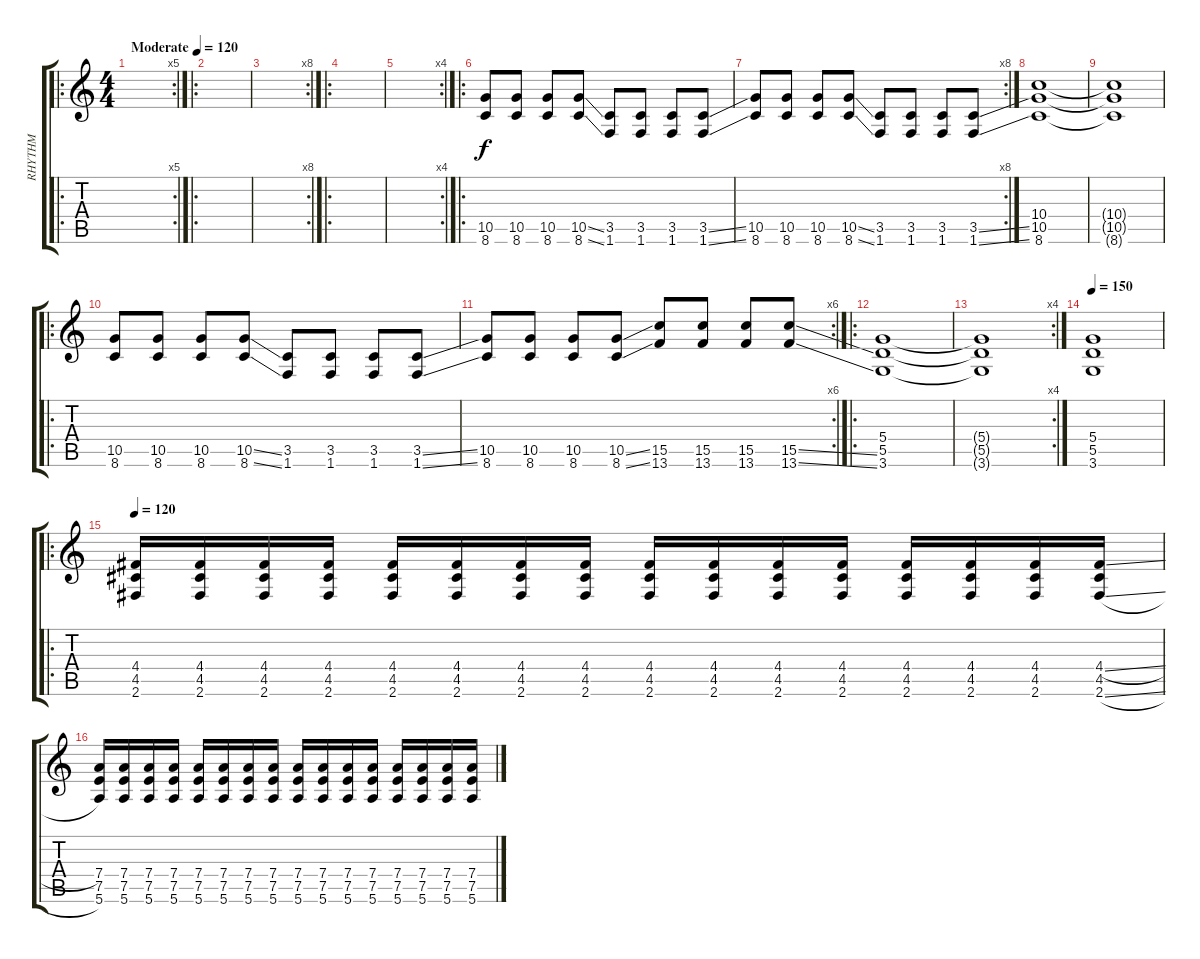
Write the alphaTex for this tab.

\track ("RHYTHM" "RHYTHM") {instrument distortionguitar}
\staff {score tabs}
\tuning (E4 B3 G3 D3 A2 E2) {hide}
\ro
\rc 5
\ts (4 4)
\tempo (120 "Moderate")
\clef g2
\ks c
|
\ro
|
\rc 8
|
\ro
|
\rc 4
|
\ro
(10.5 8.6).8 (10.5 8.6).8 (10.5 8.6).8 (10.5{ss} 8.6{ss}).8 (3.5 1.6).8 (3.5 1.6).8 (3.5 1.6).8 (3.5{ss} 1.6{ss}).8 |
\rc 8
(10.5 8.6).8 (10.5 8.6).8 (10.5 8.6).8 (10.5{ss} 8.6{ss}).8 (3.5 1.6).8 (3.5 1.6).8 (3.5 1.6).8 (3.5{ss} 1.6{ss}).8 |
(10.4 10.5 8.6).1{volume 16} |
(10.4{t} 10.5{t} 8.6{t}).1 |
\ro
(10.5 8.6).8 (10.5 8.6).8 (10.5 8.6).8 (10.5{ss} 8.6{ss}).8 (3.5 1.6).8 (3.5 1.6).8 (3.5 1.6).8 (3.5{ss} 1.6{ss}).8 |
\rc 6
(10.5 8.6).8 (10.5 8.6).8 (10.5 8.6).8 (10.5{ss} 8.6{ss}).8 (15.5 13.6).8 (15.5 13.6).8 (15.5 13.6).8 (15.5{ss} 13.6{ss}).8 |
\ro
(5.4 5.5 3.6).1 |
\rc 4
(5.4{t} 5.5{t} 3.6{t}).1 |
\tempo 150
(5.4 5.5 3.6).1 |
\ro
\tempo 120
(4.4 4.5 2.6).16 (4.4 4.5 2.6).16 (4.4 4.5 2.6).16 (4.4 4.5 2.6).16 (4.4 4.5 2.6).16 (4.4 4.5 2.6).16 (4.4 4.5 2.6).16 (4.4 4.5 2.6).16 (4.4 4.5 2.6).16 (4.4 4.5 2.6).16 (4.4 4.5 2.6).16 (4.4 4.5 2.6).16 (4.4 4.5 2.6).16 (4.4 4.5 2.6).16 (4.4 4.5 2.6).16 (4.4{sl} 4.5 2.6{sl}).16 |
(7.4 7.5 5.6).16 (7.4 7.5 5.6).16 (7.4 7.5 5.6).16 (7.4 7.5 5.6).16 (7.4 7.5 5.6).16 (7.4 7.5 5.6).16 (7.4 7.5 5.6).16 (7.4 7.5 5.6).16 (7.4 7.5 5.6).16 (7.4 7.5 5.6).16 (7.4 7.5 5.6).16 (7.4 7.5 5.6).16 (7.4 7.5 5.6).16 (7.4 7.5 5.6).16 (7.4 7.5 5.6).16 (7.4{sl} 7.5 5.6).16
